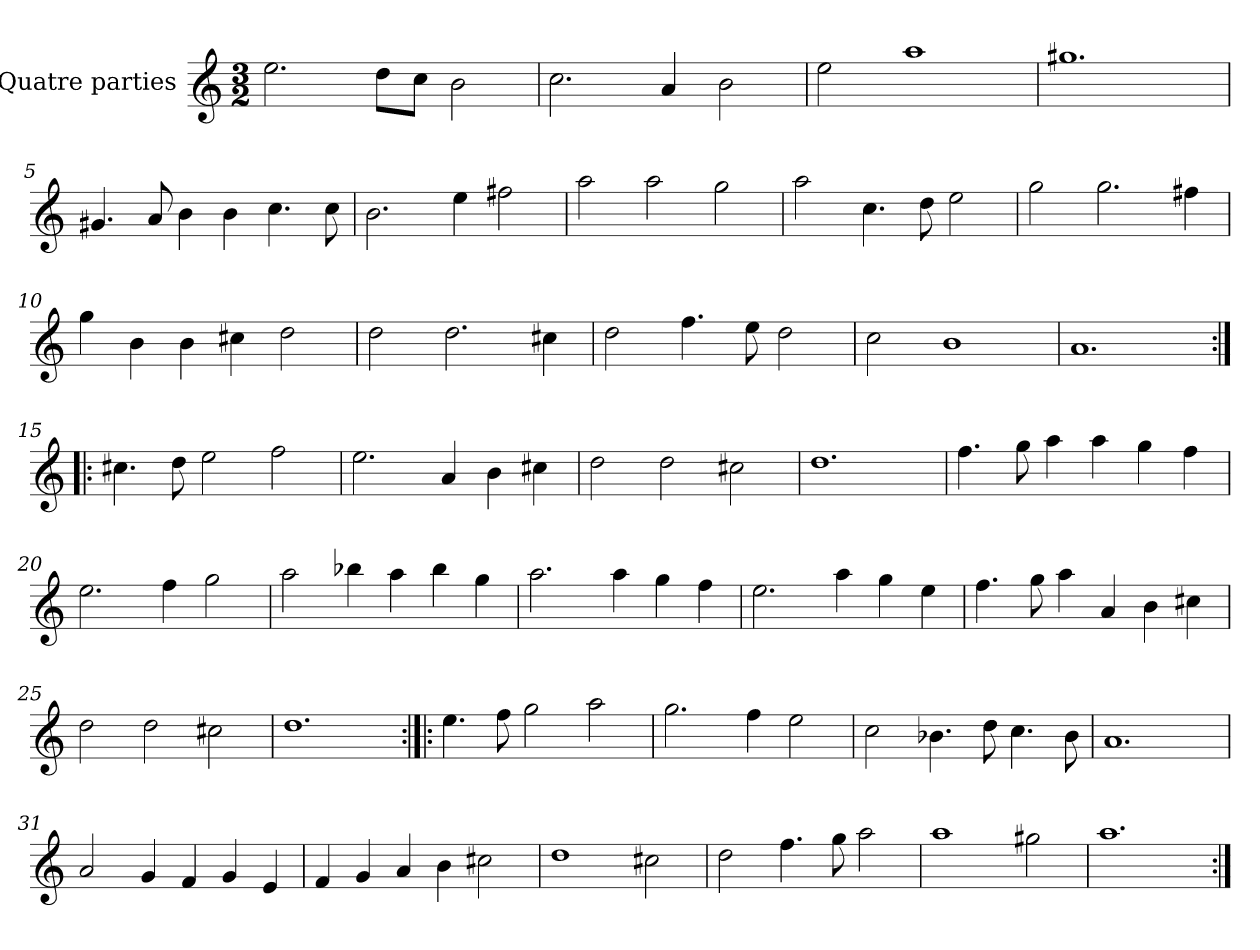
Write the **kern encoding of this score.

**kern
*part1
*staff1
*I"Quatre parties
*clefG2
*k[]
*M3/2
*MM180
=1
2.ee\
8dd\L
8cc\J
2b\
=2
2.cc\
4a/
2b\
=3
2ee\
1aa
=4
1.gg#X
=5
4.g#X/
8a/
4b\
4b\
4.cc\
8cc\
=6
2.b\
4ee\
2ff#X\
=7
2aa\
2aa\
2gg\
=8
2aa\
4.cc\
8dd\
2ee\
=9
2gg\
2.gg\
4ff#X\
=10
4gg\
4b\
4b\
4cc#X\
2dd\
=11
2dd\
2.dd\
4cc#X\
=12
2dd\
4.ff\
8ee\
2dd\
=13
2cc\
1b
=14
1.a
=15:|!|:
4.cc#X\
8dd\
2ee\
2ff\
=16
2.ee\
4a/
4b\
4cc#X\
=17
2dd\
2dd\
2cc#X\
=18
1.dd
=19
4.ff\
8gg\
4aa\
4aa\
4gg\
4ff\
=20
2.ee\
4ff\
2gg\
=21
2aa\
4bb-X\
4aa\
4bb-\
4gg\
=22
2.aa\
4aa\
4gg\
4ff\
=23
2.ee\
4aa\
4gg\
4ee\
=24
4.ff\
8gg\
4aa\
4a/
4b\
4cc#X\
=25
2dd\
2dd\
2cc#X\
=26
1.dd
=27:|!|:
4.ee\
8ff\
2gg\
2aa\
=28
2.gg\
4ff\
2ee\
=29
2cc\
4.b-X\
8dd\
4.cc\
8b-\
=30
1.a
=31
2a/
4g/
4f/
4g/
4e/
=32
4f/
4g/
4a/
4b\
2cc#X\
=33
1dd
2cc#X\
=34
2dd\
4.ff\
8gg\
2aa\
=35
1aa
2gg#X\
=36
1.aa
=:|!
*-
